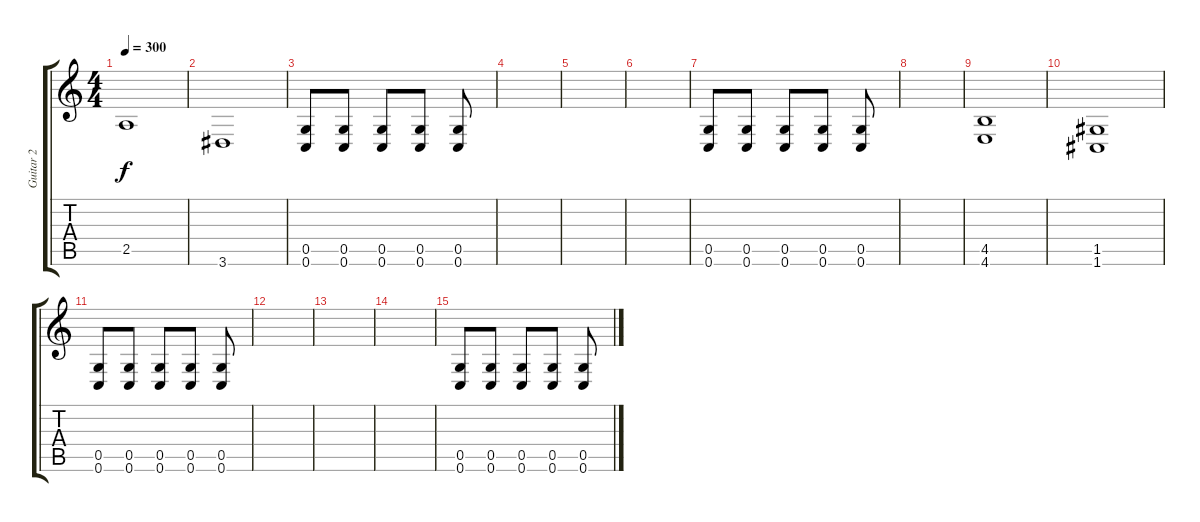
\track ("Guitar 2" "Guitar 2") {instrument overdrivenguitar}
\staff {score tabs}
\tuning (D4 A3 F3 C3 G2 C2) {hide}
\ts (4 4)
\tempo 300
\clef g2
\ks c
2.5.1{dy f} |
3.6.1 |
(0.5 0.6).8 (0.5 0.6).8 (0.5 0.6).8 (0.5 0.6).8 (0.5 0.6).8 |
|
|
|
(0.5 0.6).8 (0.5 0.6).8 (0.5 0.6).8 (0.5 0.6).8 (0.5 0.6).8 |
|
(4.5 4.6).1 |
(1.5 1.6).1 |
(0.5 0.6).8 (0.5 0.6).8 (0.5 0.6).8 (0.5 0.6).8 (0.5 0.6).8 |
|
|
|
(0.5 0.6).8 (0.5 0.6).8 (0.5 0.6).8 (0.5 0.6).8 (0.5 0.6).8
